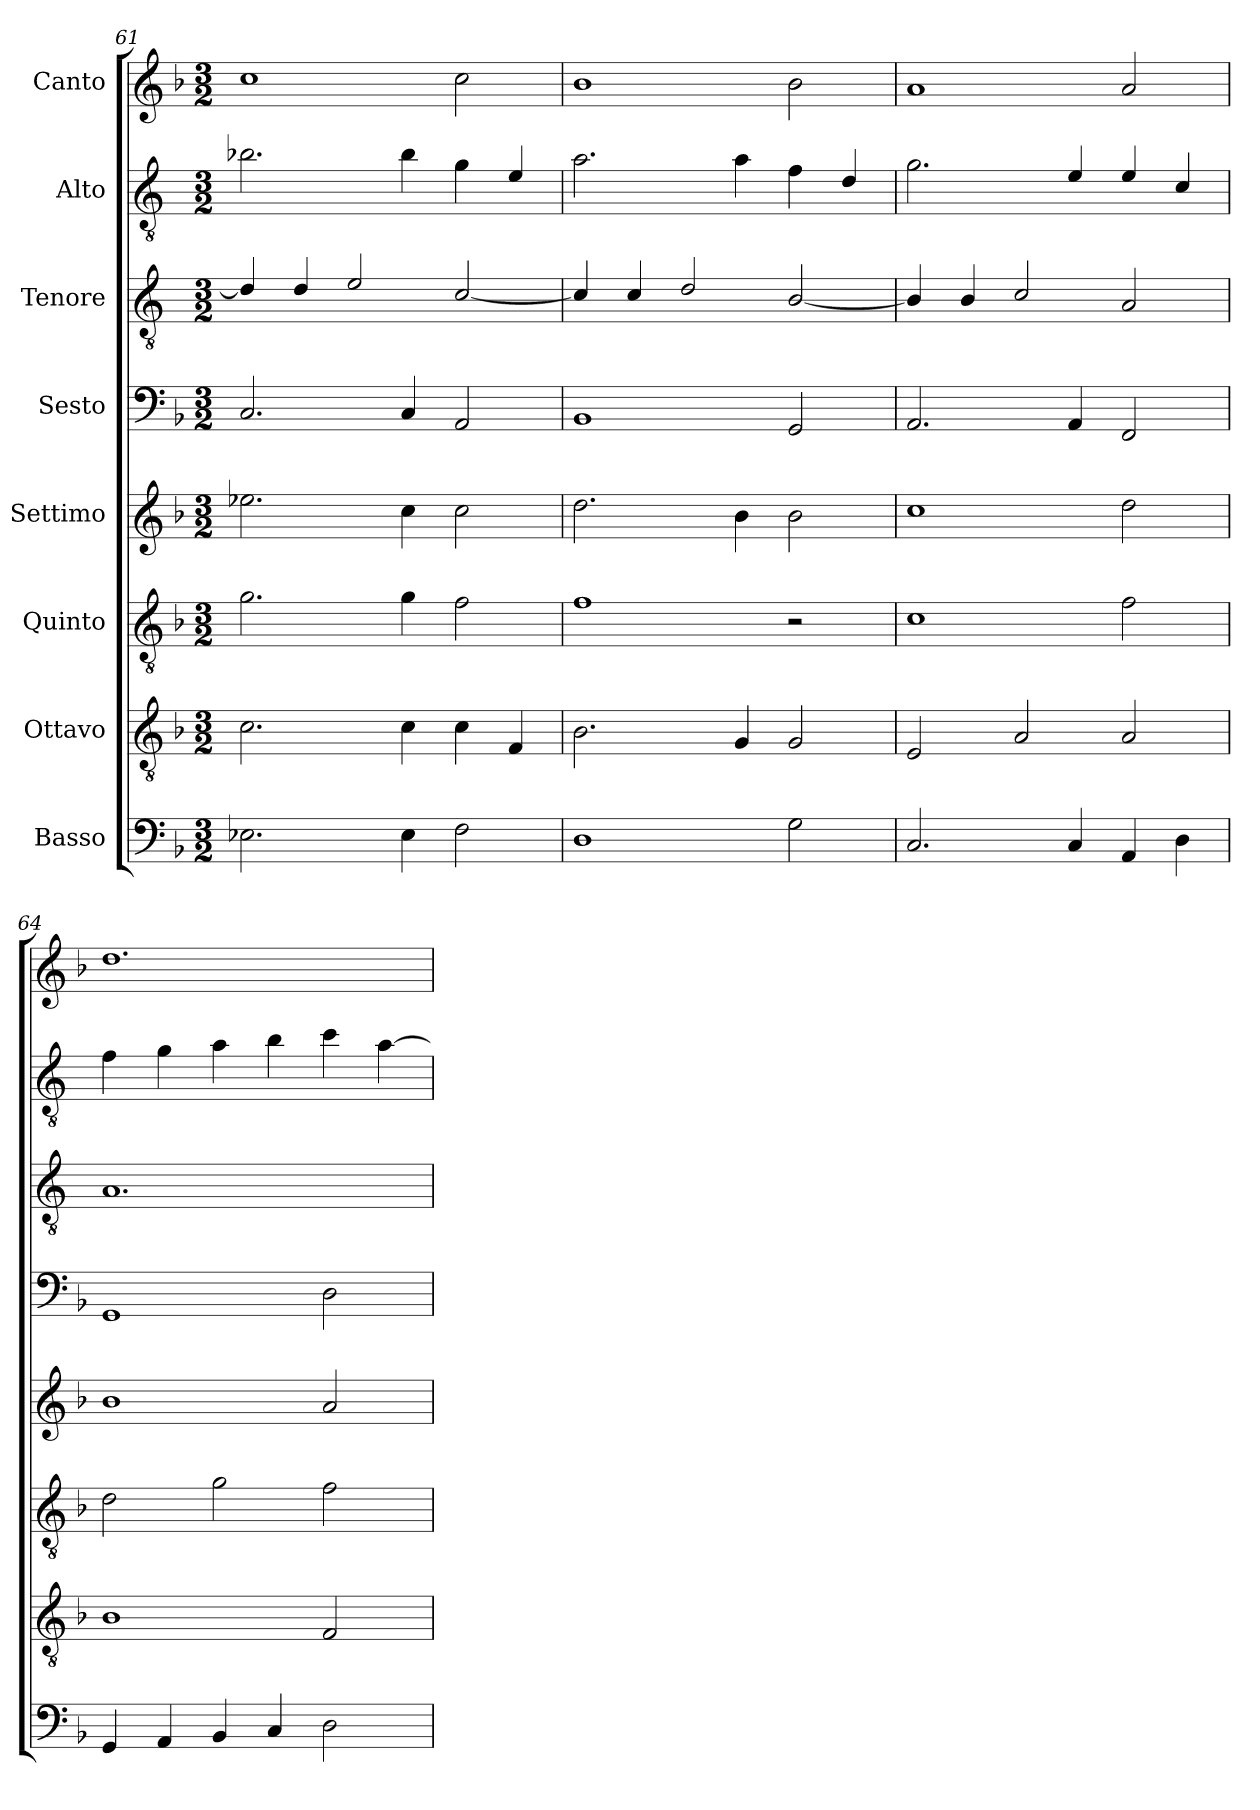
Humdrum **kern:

**kern	**kern	**kern	**kern	**kern	**kern	**kern	**kern
*part8	*part7	*part6	*part5	*part4	*part3	*part2	*part1
*staff8	*staff7	*staff6	*staff5	*staff4	*staff3	*staff2	*staff1
*I"Basso	*I"Ottavo	*I"Quinto	*I"Settimo	*I"Sesto	*I"Tenore	*I"Alto	*I"Canto
*clefF4	*clefGv2	*clefGv2	*clefG2	*clefF4	*clefGv2	*clefGv2	*clefG2
*	*	*	*	*	*ITrd4c7	*ITrd4c7	*
*k[b-]	*k[b-]	*k[b-]	*k[b-]	*k[b-]	*k[b-]	*k[b-]	*k[b-]
*M3/2	*M3/2	*M3/2	*M3/2	*M3/2	*M3/2	*M3/2	*M3/2
=61	=61	=61	=61	=61	=61	=61	=61
2.E-X\	2.c\	2.g\	2.ee-X\	2.C/	4G/]	2.e-X\	1cc
.	.	.	.	.	4G/	.	.
.	.	.	.	.	2A/	.	.
4E-\	4c\	4g\	4cc\	4C/	.	4e-\	.
2F\	4c\	2f\	2cc\	2AA/	[2F/	4c\	2cc\
.	4F/	.	.	.	.	4A/	.
=62	=62	=62	=62	=62	=62	=62	=62
1D	2.B-\	1f	2.dd\	1BB-	4F/]	2.d\	1b-
.	.	.	.	.	4F/	.	.
.	.	.	.	.	2G/	.	.
.	4G/	.	4b-\	.	.	4d\	.
2G\	2G/	2r	2b-\	2GG/	[2E/	4B-\	2b-\
.	.	.	.	.	.	4G/	.
=63	=63	=63	=63	=63	=63	=63	=63
2.C/	2E/	1c	1cc	2.AA/	4E/]	2.c\	1a
.	.	.	.	.	4E/	.	.
.	2A/	.	.	.	2F/	.	.
4C/	.	.	.	4AA/	.	4A/	.
4AA/	2A/	2f\	2dd\	2FF/	2D/	4A/	2a/
4D\	.	.	.	.	.	4F/	.
=64	=64	=64	=64	=64	=64	=64	=64
4GG/	1B-	2d\	1b-	1GG	1.D	4B-\	1.dd
4AA/	.	.	.	.	.	4c\	.
4BB-/	.	2g\	.	.	.	4d\	.
4C/	.	.	.	.	.	4e\	.
2D\	2F/	2f\	2a/	2D\	.	4f\	.
.	.	.	.	.	.	[4d\	.
=	=	=	=	=	=	=	=
*-	*-	*-	*-	*-	*-	*-	*-
